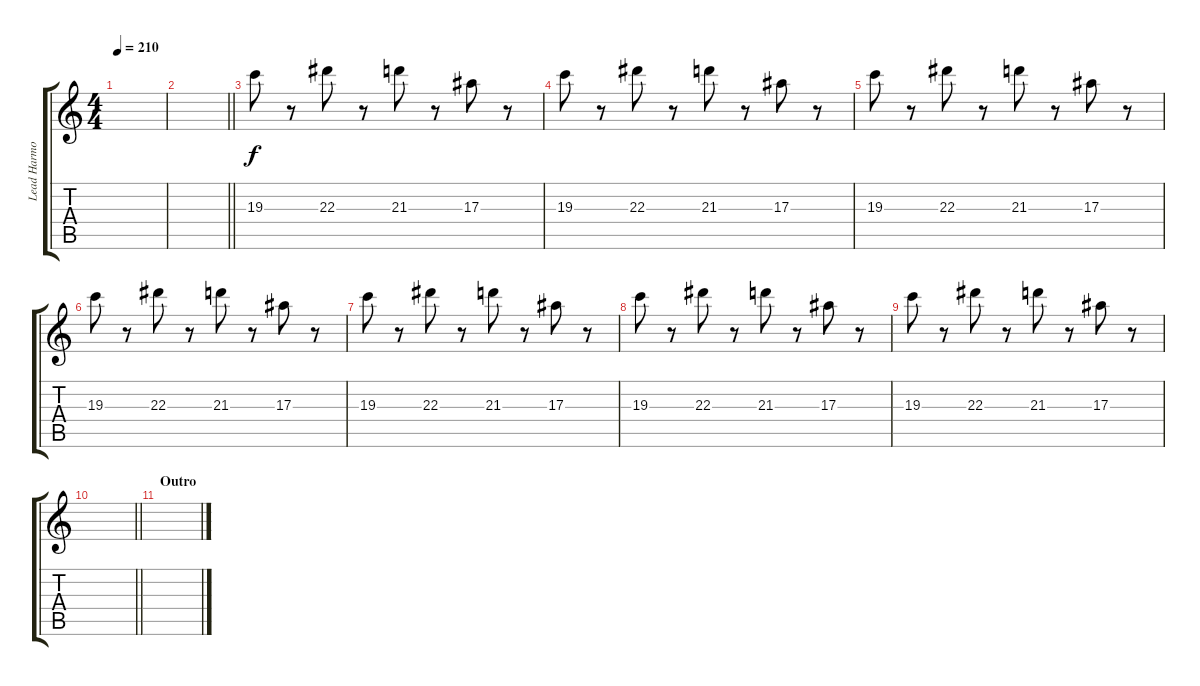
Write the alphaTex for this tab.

\track ("Lead Harmony" "Lead Harmo") {instrument distortionguitar}
\staff {score tabs}
\tuning (D4 A3 F3 C3 G2 C2) {hide}
\ts (4 4)
\tempo 210
\clef g2
\ks c
|
\barLineRight lightlight
|
19.3.8 r.8 22.3.8 r.8 21.3.8 r.8 17.3.8 r.8 |
19.3.8 r.8 22.3.8 r.8 21.3.8 r.8 17.3.8 r.8 |
19.3.8 r.8 22.3.8 r.8 21.3.8 r.8 17.3.8 r.8 |
19.3.8 r.8 22.3.8 r.8 21.3.8 r.8 17.3.8 r.8 |
19.3.8 r.8 22.3.8 r.8 21.3.8 r.8 17.3.8 r.8 |
19.3.8 r.8 22.3.8 r.8 21.3.8 r.8 17.3.8 r.8 |
19.3.8 r.8 22.3.8 r.8 21.3.8 r.8 17.3.8 r.8 |
\barLineRight lightlight
|
\section ("" "Outro")
